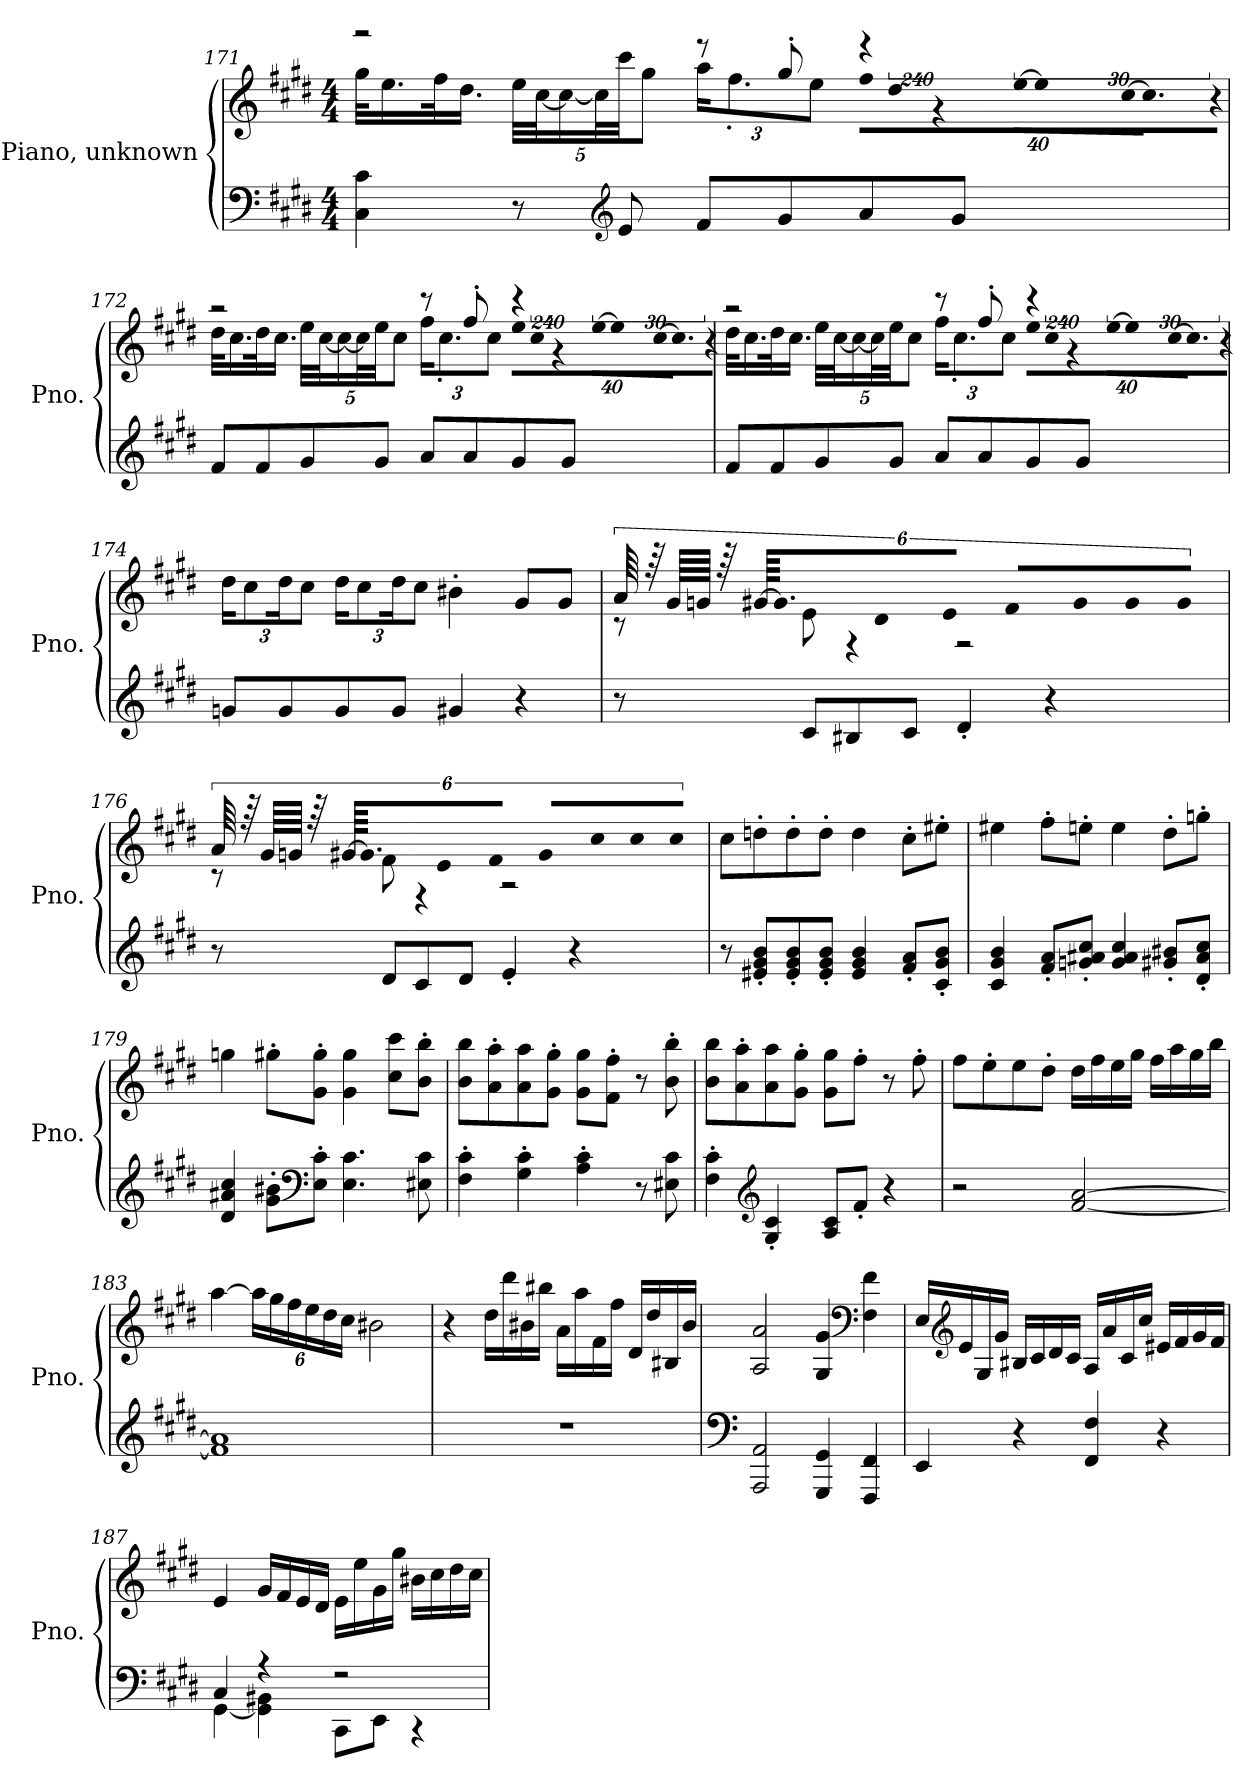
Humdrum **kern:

**kern	**kern
*part1	*part1
*staff2	*staff1
*I"Piano, unknown	*
*I'Pno.	*
!!LO:PB:g=z
*clefF4	*clefG2
*k[f#c#g#d#]	*k[f#c#g#d#]
*M4/4	*M4/4
=171	=171
*	*^
4C#\ 4c#\	2r	32gg#\KLL
.	.	16.ee\
.	.	32ff#\K
.	.	16.dd#\JJ
*	*	*Xbrackettup
8r	.	40ee\LLL
.	.	[40cc#\J
.	.	20cc#\_
.	.	40cc#\L]
*clefG2	*	*
8e/	.	40ccc#\JJ
.	.	10gg#\J
8f#/L	8r	24aa\KL
.	.	12.ff#'\
8g#/	8gg#'/	.
.	.	12ee\J
*	*	*brackettup
!	!	!LO:N:vis=32
8a/	4r	640%23ff#\KLL
!	!	!LO:N:vis=16
.	.	1920%137dd#\JJ
!	!	!LO:N:vis=64
.	.	960%17r
!	!	!LO:N:vis=64
8g#/J	.	[960%17ee\LLLL
!	!	!LO:N:vis=64
.	.	960%17ee\]
.	.	1920ryy
!	!	!LO:N:vis=64
.	.	[960%17cc#\J
!	!	!LO:N:vis=32.
.	.	1920%103cc#\JJJ]
!	!	!LO:N:vis=64
.	.	960%17r
!!LO:LB:g=z	!!
=172	=172	=172
8f#/L	2r	32dd#\KLL
.	.	16.cc#\
8f#/	.	32dd#\K
.	.	16.cc#\JJ
*	*	*Xbrackettup
8g#/	.	40ee\LLL
.	.	[40cc#\J
.	.	20cc#\_
.	.	40cc#\L]
8g#/J	.	40ee\JJ
.	.	10cc#\J
8a/L	8r	24ff#\KL
.	.	12.cc#'\
8a/	8ff#'/	.
.	.	12cc#\J
*	*	*brackettup
!	!	!LO:N:vis=32
8g#/	4r	640%23ee\KLL
!	!	!LO:N:vis=16
.	.	1920%137cc#\JJ
!	!	!LO:N:vis=64
.	.	960%17r
!	!	!LO:N:vis=64
8g#/J	.	[960%17ee\LLLL
!	!	!LO:N:vis=64
.	.	960%17ee\]
.	.	1920ryy
!	!	!LO:N:vis=64
.	.	[960%17cc#\J
!	!	!LO:N:vis=32.
.	.	1920%103cc#\JJJ]
!	!	!LO:N:vis=64
.	.	960%17r
!!LO:LB:g=z	!!
=173	=173	=173
8f#/L	2r	32dd#\KLL
.	.	16.cc#\
8f#/	.	32dd#\K
.	.	16.cc#\JJ
*	*	*Xbrackettup
8g#/	.	40ee\LLL
.	.	[40cc#\J
.	.	20cc#\_
.	.	40cc#\L]
8g#/J	.	40ee\JJ
.	.	10cc#\J
8a/L	8r	24ff#\KL
.	.	12.cc#'\
8a/	8ff#'/	.
.	.	12cc#\J
*	*	*brackettup
!	!	!LO:N:vis=32
8g#/	4r	640%23ee\KLL
!	!	!LO:N:vis=16
.	.	1920%137cc#\JJ
!	!	!LO:N:vis=64
.	.	960%17r
!	!	!LO:N:vis=64
8g#/J	.	[960%17ee\LLLL
!	!	!LO:N:vis=64
.	.	960%17ee\]
.	.	1920ryy
!	!	!LO:N:vis=64
.	.	[960%17cc#\J
!	!	!LO:N:vis=32.
.	.	1920%103cc#\JJJ]
!	!	!LO:N:vis=64
.	.	960%17r
*	*v	*v
=174	=174
*	*Xbrackettup
8gn/L	24dd#\KL
.	12cc#\
8g/	24dd#\K
.	12cc#\J
8g/	24dd#\KL
.	12cc#\
8g/J	24dd#\K
.	12cc#\J
4g#X/	4b#X'\
4r	8g#/L
.	8g#/J
!!LO:LB:g=z
=175	=175
*	*brackettup
*	*^
8r	96a/	8r
.	96r	.
.	96g#/LLLL	.
.	96gn/JJJJ	.
.	96r	.
.	[96g#X/KKKL	.
.	8.g#/]	.
8c#/L	.	8e\
8B#X/	8d#/	4r
8c#/J	8e/J	.
4d#'/	8f#/L	2r
.	8g#/	.
4r	8g#/	.
.	8g#/J	.
=176	=176	=176
8r	96a/	8r
.	96r	.
.	96g#/LLLL	.
.	96gn/JJJJ	.
.	96r	.
.	[96g#X/KKKL	.
.	8.g#/]	.
8d#/L	.	8f#\
8c#/	8e/	4r
8d#/J	8f#/J	.
4e'/	8g#/L	2r
.	8cc#/	.
4r	8cc#/	.
.	8cc#/J	.
*	*v	*v
!!LO:LB:g=z
=177	=177
8r	8cc#\L
8e#X/' 8g#/' 8b/'L	8ddn'\
8e#/' 8g#/' 8b/'	8dd'\
8e#/' 8g#/' 8b/'J	8dd'\J
4e#/ 4g#/ 4b/	4dd\
8f#/' 8a/'L	8cc#'\L
8c#/' 8g#/' 8b/'J	8ee#X'\J
=178	=178
4c#/ 4g#/ 4b/	4ee#X\
8f#/' 8a/'L	8ff#'\L
8gn/' 8a#X/' 8cc#/'J	8een'\J
4g/ 4a#/ 4cc#/	4ee\
8g#X/' 8b#X/'L	8dd#'\L
8d#/' 8a#/' 8cc#/'J	8ggn'\J
=179	=179
4d#/ 4a#X/ 4cc#/	4ggn\
8g#\' 8b#X\'L	8gg#X'\L
*clefF4	*
8E\' 8c#\'J	8g#\' 8gg#\'J
4.E\ 4.c#\	4g#\ 4gg#\
.	8cc#\ 8ccc#\L
8E#X\ 8c#\	8b\' 8bb\'J
=180	=180
4F#\' 4c#\'	8b\ 8bb\L
.	8a\' 8aa\'
4G#\' 4c#\'	8a\ 8aa\
.	8g#\' 8gg#\'J
4A\' 4c#\'	8g#\ 8gg#\L
.	8f#\' 8ff#\'J
8r	8r
8E#X\ 8c#\	8b\' 8bb\'
!!LO:LB:g=z
=181	=181
4F#\' 4c#\'	8b\ 8bb\L
.	8a\' 8aa\'
*clefG2	*
4G#/' 4c#/'	8a\ 8aa\
.	8g#\' 8gg#\'J
8A/ 8c#/L	8g#\ 8gg#\L
8f#'/J	8ff#'\J
4r	8r
.	8ff#'\
=182	=182
2r	8ff#\L
.	8ee'\
.	8ee\
.	8dd#'\J
[2f#/ [2a/	16dd#\LL
.	16ff#\
.	16ee\
.	16gg#\JJ
.	16ff#\LL
.	16aa\
.	16gg#\
.	16bb\JJ
=183	=183
1f#] 1a]	[4aa\
*	*Xbrackettup
.	24aa\LL]
.	24gg#\
.	24ff#\
.	24ee\
.	24dd#\
.	24cc#\JJ
.	2b#X\
!!LO:PB:g=z
=184	=184
1r	4r
.	16dd#\LL
.	16ddd#\
.	16b#X\
.	16bb#X\JJ
.	16a\LL
.	16aa\
.	16f#\
.	16ff#\JJ
.	16d#/LL
.	16dd#/
.	16B#X/
.	16b#/JJ
=185	=185
*clefF4	*
2AAA/ 2AA/	2A/ 2a/
4GGG#/ 4GG#/	4G#/ 4g#/
*	*clefF4
4FFF#/ 4FF#/	4F#\ 4f#\
=186	=186
4EE/	16E/LL
*	*clefG2
.	16e/
.	16G#/
.	16g#/JJ
4r	16B#X/LL
.	16c#/
.	16d#/
.	16c#/JJ
4FF#/ 4F#/	16A/LL
.	16a/
.	16c#/
.	16cc#/JJ
4r	16e#X/LL
.	16f#/
.	16g#/
.	16f#/JJ
!!LO:LB:g=z
=187	=187
*^	*
4C#/	[4GG#\	4e/
4r	4GG#\] 4BB#X\	16g#/LL
.	.	16f#/
.	.	16e/
.	.	16d#/JJ
2r	8CC#\L	16e\LL
.	.	16ee\
.	8EE\J	16g#\
.	.	16gg#\JJ
.	4r	16b#X\LL
.	.	16cc#\
.	.	16dd#\
.	.	16cc#\JJ
*v	*v	*
=	=
*-	*-
